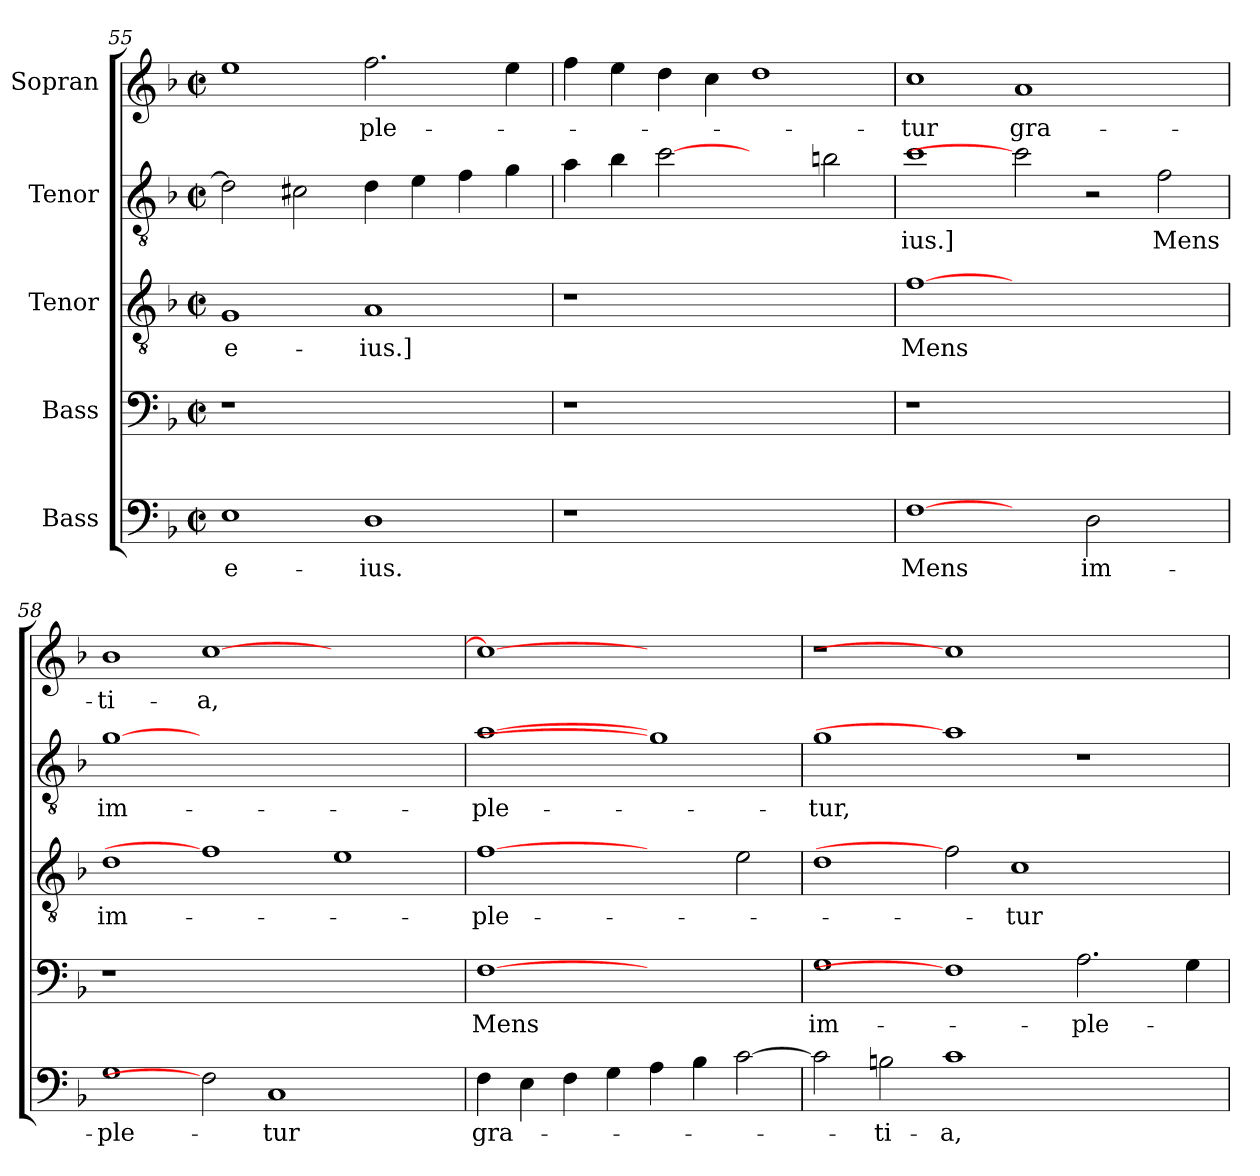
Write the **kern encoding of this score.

**kern	**text	**kern	**text	**kern	**text	**kern	**text	**kern	**text
*part5	*part5	*part4	*part4	*part3	*part3	*part2	*part2	*part1	*part1
*staff5	*staff5	*staff4	*staff4	*staff3	*staff3	*staff2	*staff2	*staff1	*staff1
*I"Bass	*	*I"Bass	*	*I"Tenor	*	*I"Tenor	*	*I"Sopran	*
!!LO:LB:g=z
*clefF4	*	*clefF4	*	*clefGv2	*	*clefGv2	*	*clefG2	*
*	*	*	*	*ITrd7c12	*	*ITrd7c12	*	*	*
*k[b-]	*	*k[b-]	*	*k[b-]	*	*k[b-]	*	*k[b-]	*
*F:	*	*F:	*	*F:	*	*F:	*	*F:	*
*M2/2	*	*M2/2	*	*M2/2	*	*M2/2	*	*M2/2	*
*met(c|)	*	*met(c|)	*	*met(c|)	*	*met(c|)	*	*met(c|)	*
=55	=55	=55	=55	=55	=55	=55	=55	=55	=55
!	!LO:LY:b:color=#000000	!LO:N:vis=1	!	!	!	!	!	!	!
!	!	!	!	!	!LO:LY:b:color=#000000	!	!	!	!
1Ei	e-	1r	.	1GGi	e-	2Di\]	.	1eei	.
.	.	.	.	.	.	2C#Xi\	.	.	.
!	!LO:LY:b:color=#000000	!	!	!	!	!	!	!	!
!	!	!	!	!	!LO:LY:b:color=#000000	!	!	!	!
!	!	!	!	!	!	!	!	!	!LO:LY:b:color=#000000
1Di	-ius.	1ryy	.	1AAi	-ius.]	4Di\	.	2.ffi\	-ple-
.	.	.	.	.	.	4Ei\	.	.	.
.	.	.	.	.	.	4Fi\	.	.	.
.	.	.	.	.	.	4Gi\	.	4eei\	.
=56	=56	=56	=56	=56	=56	=56	=56	=56	=56
!LO:N:vis=1	!	!LO:N:vis=1	!	!LO:N:vis=1	!	!	!	!	!
1r	.	1r	.	1r	.	4Ai\	.	4ffi\	.
.	.	.	.	.	.	4B-i\	.	4eei\	.
.	.	.	.	.	.	[2ci	.	4ddi\	.
.	.	.	.	.	.	.	.	4cci\	.
1ryy	.	1ryy	.	1ryy	.	2ryy	.	1ddi	.
.	.	.	.	.	.	2Bni\	.	.	.
=57	=57	=57	=57	=57	=57	=57	=57	=57	=57
!	!LO:LY:b:color=#000000	!LO:N:vis=1	!	!	!	!	!	!	!
!	!	!	!	!	!LO:LY:b:color=#000000	!	!	!	!
!	!	!	!	!	!	!	!LO:LY:b:color=#000000	!	!
!	!	!	!	!	!	!	!	!	!LO:LY:b:color=#000000
[1Fi	Mens	1r	.	[1Fi	Mens	1ci	-ius.]	1cci	-tur
!	!	!	!	!	!	!	!	!	!LO:LY:b:color=#000000
2ryy	.	1.ryy	.	1.ryy	.	2ci]	.	1ai	gra-
!	!LO:LY:b:color=#000000	!	!	!	!	!	!	!	!
2Di\	im-	.	.	.	.	2r	.	.	.
!	!	!	!	!	!	!	!LO:LY:b:color=#000000	!	!
2ryy	.	.	.	.	.	2Fi\	Mens	2ryy	.
=58	=58	=58	=58	=58	=58	=58	=58	=58	=58
!	!LO:LY:b:color=#000000	!LO:N:vis=1	!	!	!	!	!	!	!
!	!	!	!	!	!LO:LY:b:color=#000000	!	!	!	!
!	!	!	!	!	!	!	!LO:LY:b:color=#000000	!	!
!	!	!	!	!	!	!	!	!	!LO:LY:b:color=#000000
1Gi	-ple-	1r	.	1Di	im-	[1Gi	im-	1b-i	-ti-
!	!	!	!	!	!	!	!	!	!LO:LY:b:color=#000000
2Fi]	.	0ryy	.	1Fi]	.	0ryy	.	[>1cci	-a,
!	!LO:LY:b:color=#000000	!	!	!	!	!	!	!	!
1Ci	-tur	.	.	.	.	.	.	.	.
.	.	.	.	1Ei	.	.	.	1ryy	.
2ryy	.	.	.	.	.	.	.	.	.
=59	=59	=59	=59	=59	=59	=59	=59	=59	=59
!	!LO:LY:b:color=#000000	!	!	!	!	!	!	!	!
!	!	!	!LO:LY:b:color=#000000	!	!	!	!	!	!
!	!	!	!	!	!LO:LY:b:color=#000000	!	!	!	!
!	!	!	!	!	!	!	!LO:LY:b:color=#000000	!	!
4Fi\	gra-	[1Fi	Mens	[1Fi	-ple-	[1Ai	-ple-	1cci_>	.
4Ei\	.	.	.	.	.	.	.	.	.
4Fi\	.	.	.	.	.	.	.	.	.
4Gi\	.	.	.	.	.	.	.	.	.
4Ai\	.	1ryy	.	2ryy	.	1Gi]	.	1ryy	.
4B-i\	.	.	.	.	.	.	.	.	.
[>2ci\	.	.	.	2Ei\	.	.	.	.	.
=60	=60	=60	=60	=60	=60	=60	=60	=60	=60
!	!	!	!LO:LY:b:color=#000000	!	!	!	!	!	!
!	!	!	!	!	!	!	!LO:LY:b:color=#000000	!LO:N:vis=1	!
2ci\]	.	1Gi	im-	1Di	.	1Gi	-tur,	1r	.
!	!LO:LY:b:color=#000000	!	!	!	!	!	!	!	!
2Bni\	-ti-	.	.	.	.	.	.	.	.
!	!LO:LY:b:color=#000000	!	!	!	!	!	!	!	!
1ci	-a,	1Fi]	.	2Fi]	.	1Ai]	.	1cci]	.
!	!	!	!	!	!LO:LY:b:color=#000000	!	!	!	!
.	.	.	.	1Ci	-tur	.	.	.	.
!	!	!	!LO:LY:b:color=#000000	!	!	!	!	!	!
1ryy	.	2.Ai\	-ple-	.	.	1r	.	1ryy	.
.	.	.	.	2ryy	.	.	.	.	.
.	.	4Gi\	.	.	.	.	.	.	.
=	=	=	=	=	=	=	=	=	=
*-	*-	*-	*-	*-	*-	*-	*-	*-	*-
